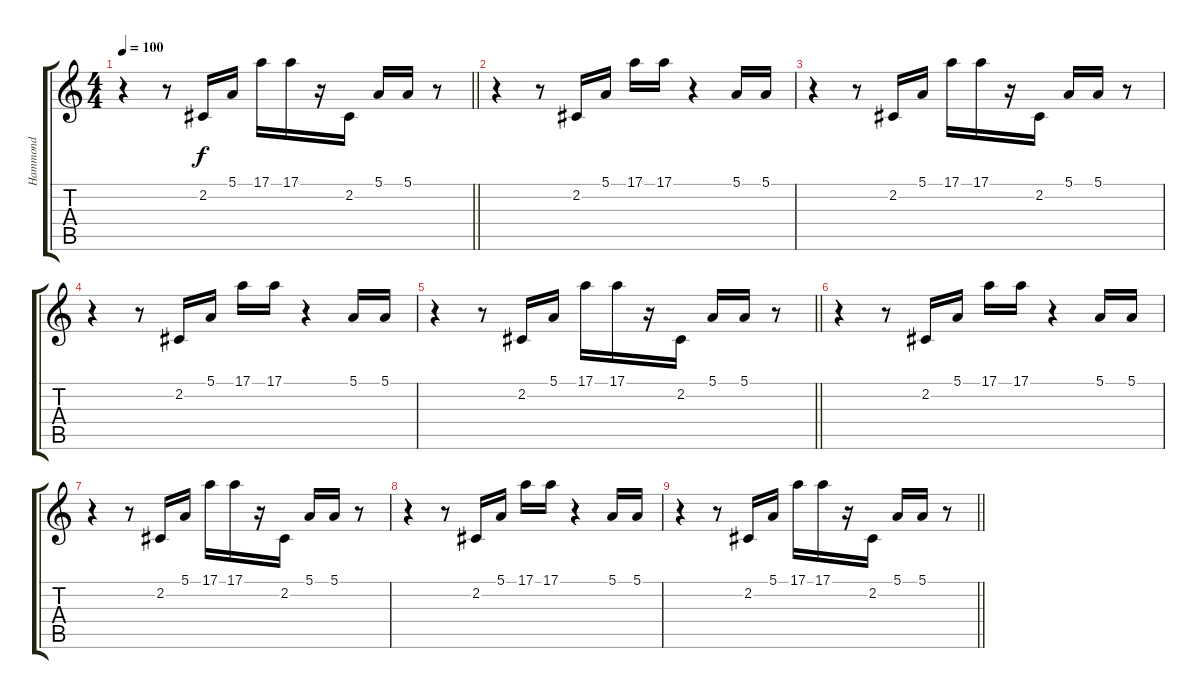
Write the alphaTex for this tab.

\track ("Hammond" "Hammond") {instrument reedorgan}
\staff {score tabs}
\tuning (E4 B3 G3 D3 A2 E2) {hide}
\ts (4 4)
\tempo 100
\clef g2
\barLineRight lightlight
\ks c
r.4{dy f} r.8 2.2.16 5.1.16 17.1.16 17.1.16 r.16 2.2.16 5.1.16 5.1.16 r.8 |
r.4 r.8 2.2.16 5.1.16 17.1.16 17.1.16 r.4 5.1.16 5.1.16 |
r.4 r.8 2.2.16 5.1.16 17.1.16 17.1.16 r.16 2.2.16 5.1.16 5.1.16 r.8 |
r.4 r.8 2.2.16 5.1.16 17.1.16 17.1.16 r.4 5.1.16 5.1.16 |
\barLineRight lightlight
r.4 r.8 2.2.16 5.1.16 17.1.16 17.1.16 r.16 2.2.16 5.1.16 5.1.16 r.8 |
r.4 r.8 2.2.16 5.1.16 17.1.16 17.1.16 r.4 5.1.16 5.1.16 |
r.4 r.8 2.2.16 5.1.16 17.1.16 17.1.16 r.16 2.2.16 5.1.16 5.1.16 r.8 |
r.4 r.8 2.2.16 5.1.16 17.1.16 17.1.16 r.4 5.1.16 5.1.16 |
\barLineRight lightlight
r.4 r.8 2.2.16 5.1.16 17.1.16 17.1.16 r.16 2.2.16 5.1.16 5.1.16 r.8
